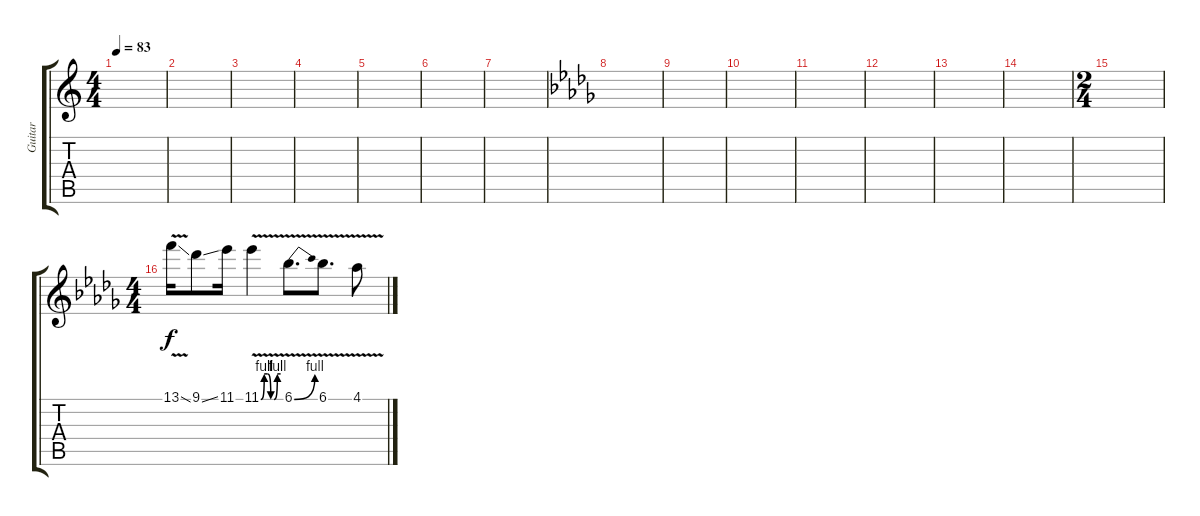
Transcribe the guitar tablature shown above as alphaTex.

\track ("Guitar" "Guitar") {instrument overdrivenguitar}
\staff {score tabs}
\tuning (E4 B3 G3 D3 A2 E2) {hide}
\ts (4 4)
\tempo 83
\clef g2
\ks c
|
|
|
|
|
|
|
\ks db
|
|
|
|
|
|
|
\ts (2 4)
|
\ts (4 4)
13.1{v ss}.16 9.1{ss}.8 11.1.16 11.1{be (custom 0 0 10 4 20 4 30 0 40 0 50 4 60 4) v}.4 6.1{be (bend 0 0 60 4) v}.8{d} 6.1{v}.8{d} 4.1{v}.8
